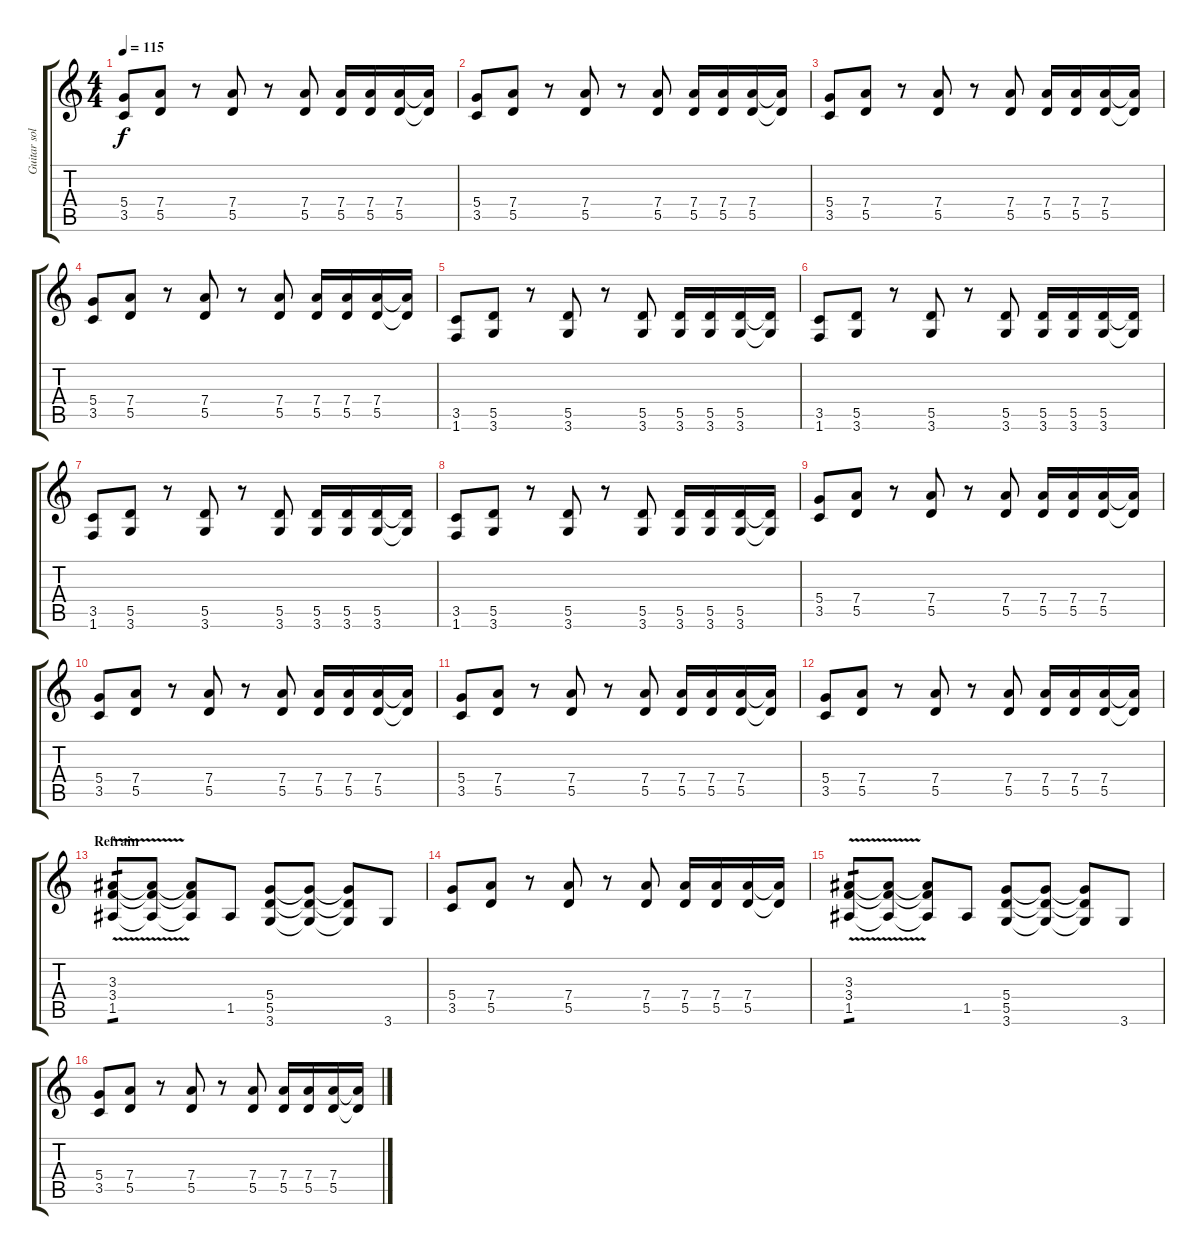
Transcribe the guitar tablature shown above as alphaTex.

\track ("Guitar solo et doublage" "Guitar sol") {instrument distortionguitar}
\staff {score tabs}
\tuning (E4 B3 G3 D3 A2 E2) {hide}
\ts (4 4)
\tempo 115
\clef g2
\ks c
(5.4 3.5).8{dy f} (7.4 5.5).8 r.8 (7.4 5.5).8 r.8 (7.4 5.5).8 (7.4 5.5).16 (7.4 5.5).16 (7.4 5.5).16 (7.4{t} 5.5{t}).16 |
(5.4 3.5).8 (7.4 5.5).8 r.8 (7.4 5.5).8 r.8 (7.4 5.5).8 (7.4 5.5).16 (7.4 5.5).16 (7.4 5.5).16 (7.4{t} 5.5{t}).16 |
(5.4 3.5).8 (7.4 5.5).8 r.8 (7.4 5.5).8 r.8 (7.4 5.5).8 (7.4 5.5).16 (7.4 5.5).16 (7.4 5.5).16 (7.4{t} 5.5{t}).16 |
(5.4 3.5).8 (7.4 5.5).8 r.8 (7.4 5.5).8 r.8 (7.4 5.5).8 (7.4 5.5).16 (7.4 5.5).16 (7.4 5.5).16 (7.4{t} 5.5{t}).16 |
(3.5 1.6).8 (5.5 3.6).8 r.8 (5.5 3.6).8 r.8 (5.5 3.6).8 (5.5 3.6).16 (5.5 3.6).16 (5.5 3.6).16 (5.5{t} 3.6{t}).16 |
(3.5 1.6).8 (5.5 3.6).8 r.8 (5.5 3.6).8 r.8 (5.5 3.6).8 (5.5 3.6).16 (5.5 3.6).16 (5.5 3.6).16 (5.5{t} 3.6{t}).16 |
(3.5 1.6).8 (5.5 3.6).8 r.8 (5.5 3.6).8 r.8 (5.5 3.6).8 (5.5 3.6).16 (5.5 3.6).16 (5.5 3.6).16 (5.5{t} 3.6{t}).16 |
(3.5 1.6).8 (5.5 3.6).8 r.8 (5.5 3.6).8 r.8 (5.5 3.6).8 (5.5 3.6).16 (5.5 3.6).16 (5.5 3.6).16 (5.5{t} 3.6{t}).16 |
(5.4 3.5).8 (7.4 5.5).8 r.8 (7.4 5.5).8 r.8 (7.4 5.5).8 (7.4 5.5).16 (7.4 5.5).16 (7.4 5.5).16 (7.4{t} 5.5{t}).16 |
(5.4 3.5).8 (7.4 5.5).8 r.8 (7.4 5.5).8 r.8 (7.4 5.5).8 (7.4 5.5).16 (7.4 5.5).16 (7.4 5.5).16 (7.4{t} 5.5{t}).16 |
(5.4 3.5).8 (7.4 5.5).8 r.8 (7.4 5.5).8 r.8 (7.4 5.5).8 (7.4 5.5).16 (7.4 5.5).16 (7.4 5.5).16 (7.4{t} 5.5{t}).16 |
(5.4 3.5).8 (7.4 5.5).8 r.8 (7.4 5.5).8 r.8 (7.4 5.5).8 (7.4 5.5).16 (7.4 5.5).16 (7.4 5.5).16 (7.4{t} 5.5{t}).16 |
\section ("" "Refrain")
(3.3 3.4{v} 1.5).8{tp 1 volume 8} (3.3{t} 3.4{t} 1.5{t}).8 (3.3{t} 3.4{t} 1.5{t}).8 1.5.8 (5.4 5.5 3.6).8 (5.4{t} 5.5{t} 3.6{t}).8 (5.4{t} 5.5{t} 3.6{t}).8 3.6.8 |
(5.4 3.5).8 (7.4 5.5).8 r.8 (7.4 5.5).8 r.8 (7.4 5.5).8 (7.4 5.5).16 (7.4 5.5).16 (7.4 5.5).16 (7.4{t} 5.5{t}).16 |
(3.3 3.4{v} 1.5).8{tp 1} (3.3{t} 3.4{t} 1.5{t}).8 (3.3{t} 3.4{t} 1.5{t}).8 1.5.8 (5.4 5.5 3.6).8 (5.4{t} 5.5{t} 3.6{t}).8 (5.4{t} 5.5{t} 3.6{t}).8 3.6.8 |
(5.4 3.5).8 (7.4 5.5).8 r.8 (7.4 5.5).8 r.8 (7.4 5.5).8 (7.4 5.5).16 (7.4 5.5).16 (7.4 5.5).16 (7.4{t} 5.5{t}).16
